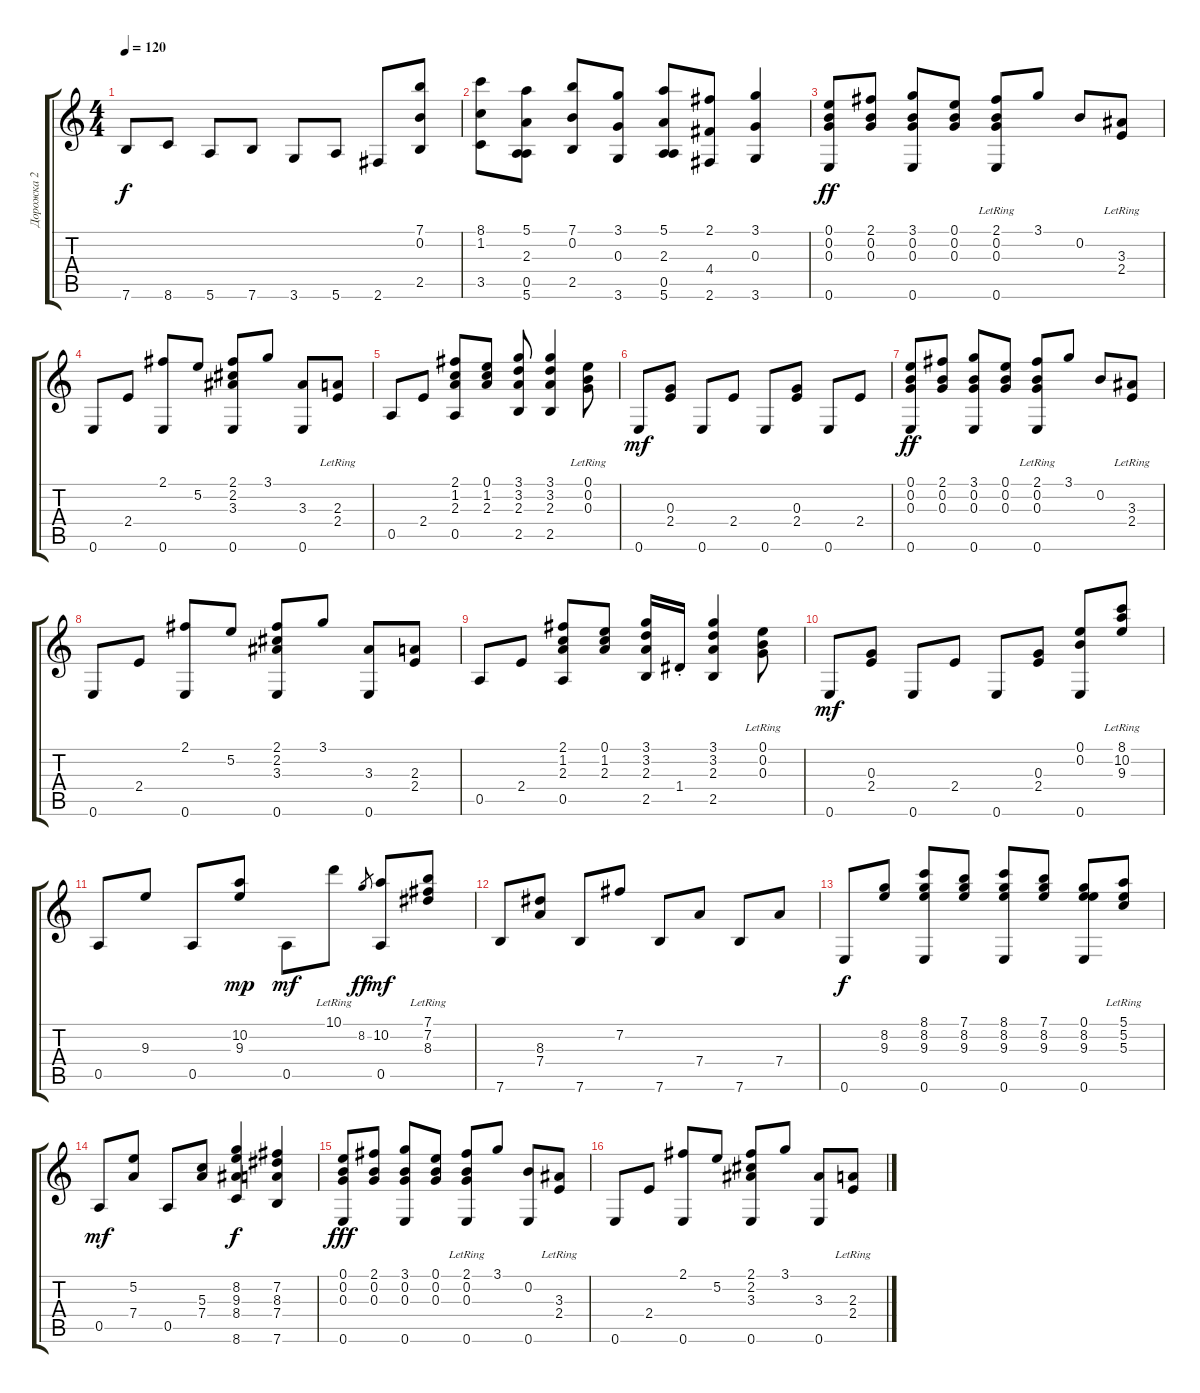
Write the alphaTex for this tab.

\track ("Дорожка 2" "Дорожка 2") {instrument electricguitarjazz}
\staff {score tabs}
\tuning (E4 B3 G3 D3 A2 E2) {hide}
\ts (4 4)
\tempo 120
\clef g2
\ks c
7.6.8{dy f} 8.6.8 5.6.8 7.6.8 3.6.8 5.6.8 2.6.8 (7.1 0.2 2.5).8 |
(8.1 1.2 3.5).8 (5.1 2.3 0.5 5.6).8 (7.1 0.2 2.5).8 (3.1 0.3 3.6).8 (5.1 2.3 0.5 5.6).8 (2.1 4.4 2.6).8 (3.1 0.3 3.6).4 |
(0.1 0.2 0.3 0.6).8{dy ff} (2.1 0.2 0.3).8 (3.1 0.2 0.3 0.6).8 (0.1 0.2 0.3).8 (2.1 0.2 0.3 0.6{lr}).8 3.1.8 0.2.8 (3.3{lr} 2.4{lr}).8 |
0.6.8 2.4.8 (2.1 0.6).8 5.2.8 (2.1 2.2 3.3 0.6).8 3.1.8 (3.3 0.6).8 (2.3{lr} 2.4{lr}).8 |
0.5.8 2.4.8 (2.1 1.2 2.3 0.5).8 (0.1 1.2 2.3).8 (3.1 3.2 2.3 2.5).8 (3.1 3.2 2.3 2.5).4 (0.1{lr} 0.2{lr} 0.3{lr}).8 |
0.6.8{dy mf} (0.3 2.4).8 0.6.8 2.4.8 0.6.8 (0.3 2.4).8 0.6.8 2.4.8 |
(0.1 0.2 0.3 0.6).8{dy ff} (2.1 0.2 0.3).8 (3.1 0.2 0.3 0.6).8 (0.1 0.2 0.3).8 (2.1 0.2 0.3 0.6{lr}).8 3.1.8 0.2.8 (3.3{lr} 2.4{lr}).8 |
0.6.8 2.4.8 (2.1 0.6).8 5.2.8 (2.1 2.2 3.3 0.6).8 3.1.8 (3.3 0.6).8 (2.3 2.4).8 |
0.5.8 2.4.8 (2.1 1.2 2.3 0.5).8 (0.1 1.2 2.3).8 (3.1 3.2 2.3 2.5).16 1.4{st}.16 (3.1 3.2 2.3 2.5).4 (0.1{lr} 0.2{lr} 0.3{lr}).8 |
0.6.8{dy mf} (0.3 2.4).8 0.6.8 2.4.8 0.6.8 (0.3 2.4).8 (0.1 0.2 0.6).8 (8.1{lr} 10.2{lr} 9.3{lr}).8 |
0.5.8 9.3.8 0.5.8 (10.2 9.3).8{dy mp} 0.5.8{dy mf} 10.1{lr}.8 8.2.8{gr dy ff} (10.2 0.5).8{dy mf} (7.1{lr} 7.2{lr} 8.3{lr}).8 |
7.6.8 (8.3 7.4).8 7.6.8 7.2.8 7.6.8 7.4.8 7.6.8 7.4.8 |
0.6.8{dy f} (8.2 9.3).8 (8.1 8.2 9.3 0.6).8 (7.1 8.2 9.3).8 (8.1 8.2 9.3 0.6).8 (7.1 8.2 9.3).8 (0.1 8.2 9.3 0.6).8 (5.1{lr} 5.2{lr} 5.3{lr}).8 |
0.5.8{dy mf} (5.2 7.4).8 0.5.8 (5.3 7.4).8 (8.2 9.3 8.4 8.6).4{dy f} (7.2 8.3 7.4 7.6).4 |
(0.1 0.2 0.3 0.6).8{dy fff} (2.1 0.2 0.3).8 (3.1 0.2 0.3 0.6).8 (0.1 0.2 0.3).8 (2.1 0.2 0.3 0.6{lr}).8 3.1.8 (0.2 0.6).8 (3.3{lr} 2.4{lr}).8 |
0.6.8 2.4.8 (2.1 0.6).8 5.2.8 (2.1 2.2 3.3 0.6).8 3.1.8 (3.3 0.6).8 (2.3{lr} 2.4{lr}).8
